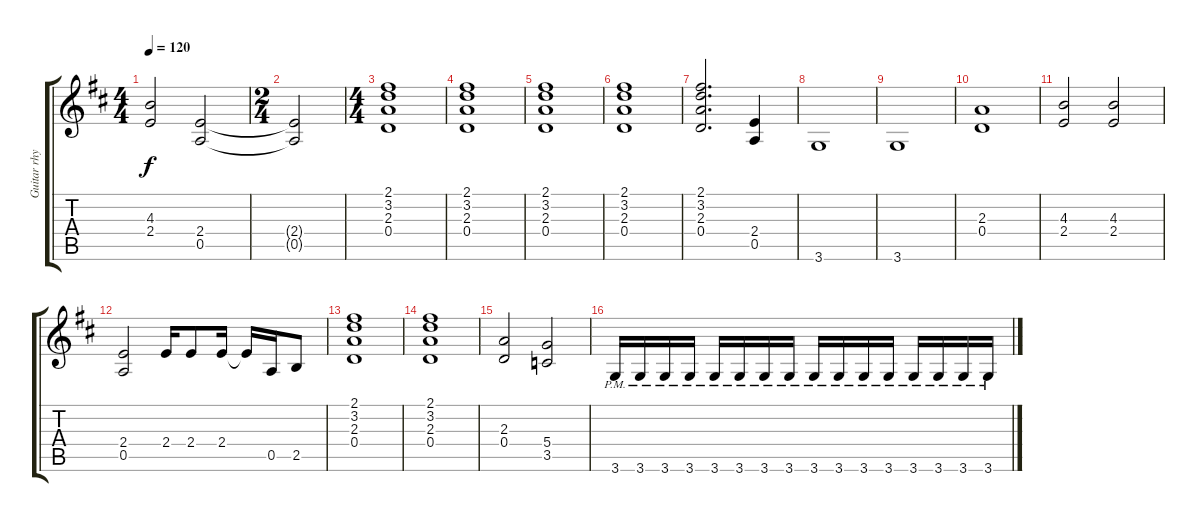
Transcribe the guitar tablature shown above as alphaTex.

\track ("Guitar rhythm 2" "Guitar rhy") {instrument overdrivenguitar}
\staff {score tabs}
\tuning (E4 B3 G3 D3 A2 E2) {hide}
\ts (4 4)
\tempo 120
\clef g2
\ks d
(4.3 2.4).2{dy f} (2.4 0.5).2 |
\ts (2 4)
(2.4{t} 0.5{t}).2 |
\ts (4 4)
(2.1 3.2 2.3 0.4).1 |
(2.1 3.2 2.3 0.4).1 |
(2.1 3.2 2.3 0.4).1 |
(2.1 3.2 2.3 0.4).1 |
(2.1 3.2 2.3 0.4).2{d} (2.4 0.5).4 |
3.6.1 |
3.6.1 |
(2.3 0.4).1 |
(4.3 2.4).2 (4.3 2.4).2 |
(2.4 0.5).2 2.4.16 2.4.8 2.4.16 2.4{t}.16 0.5.16 2.5.8 |
(2.1 3.2 2.3 0.4).1 |
(2.1 3.2 2.3 0.4).1 |
(2.3 0.4).2 (5.4 3.5).2 |
3.6{pm}.16 3.6{pm}.16 3.6{pm}.16 3.6{pm}.16 3.6{pm}.16 3.6{pm}.16 3.6{pm}.16 3.6{pm}.16 3.6{pm}.16 3.6{pm}.16 3.6{pm}.16 3.6{pm}.16 3.6{pm}.16 3.6{pm}.16 3.6{pm}.16 3.6{pm}.16
